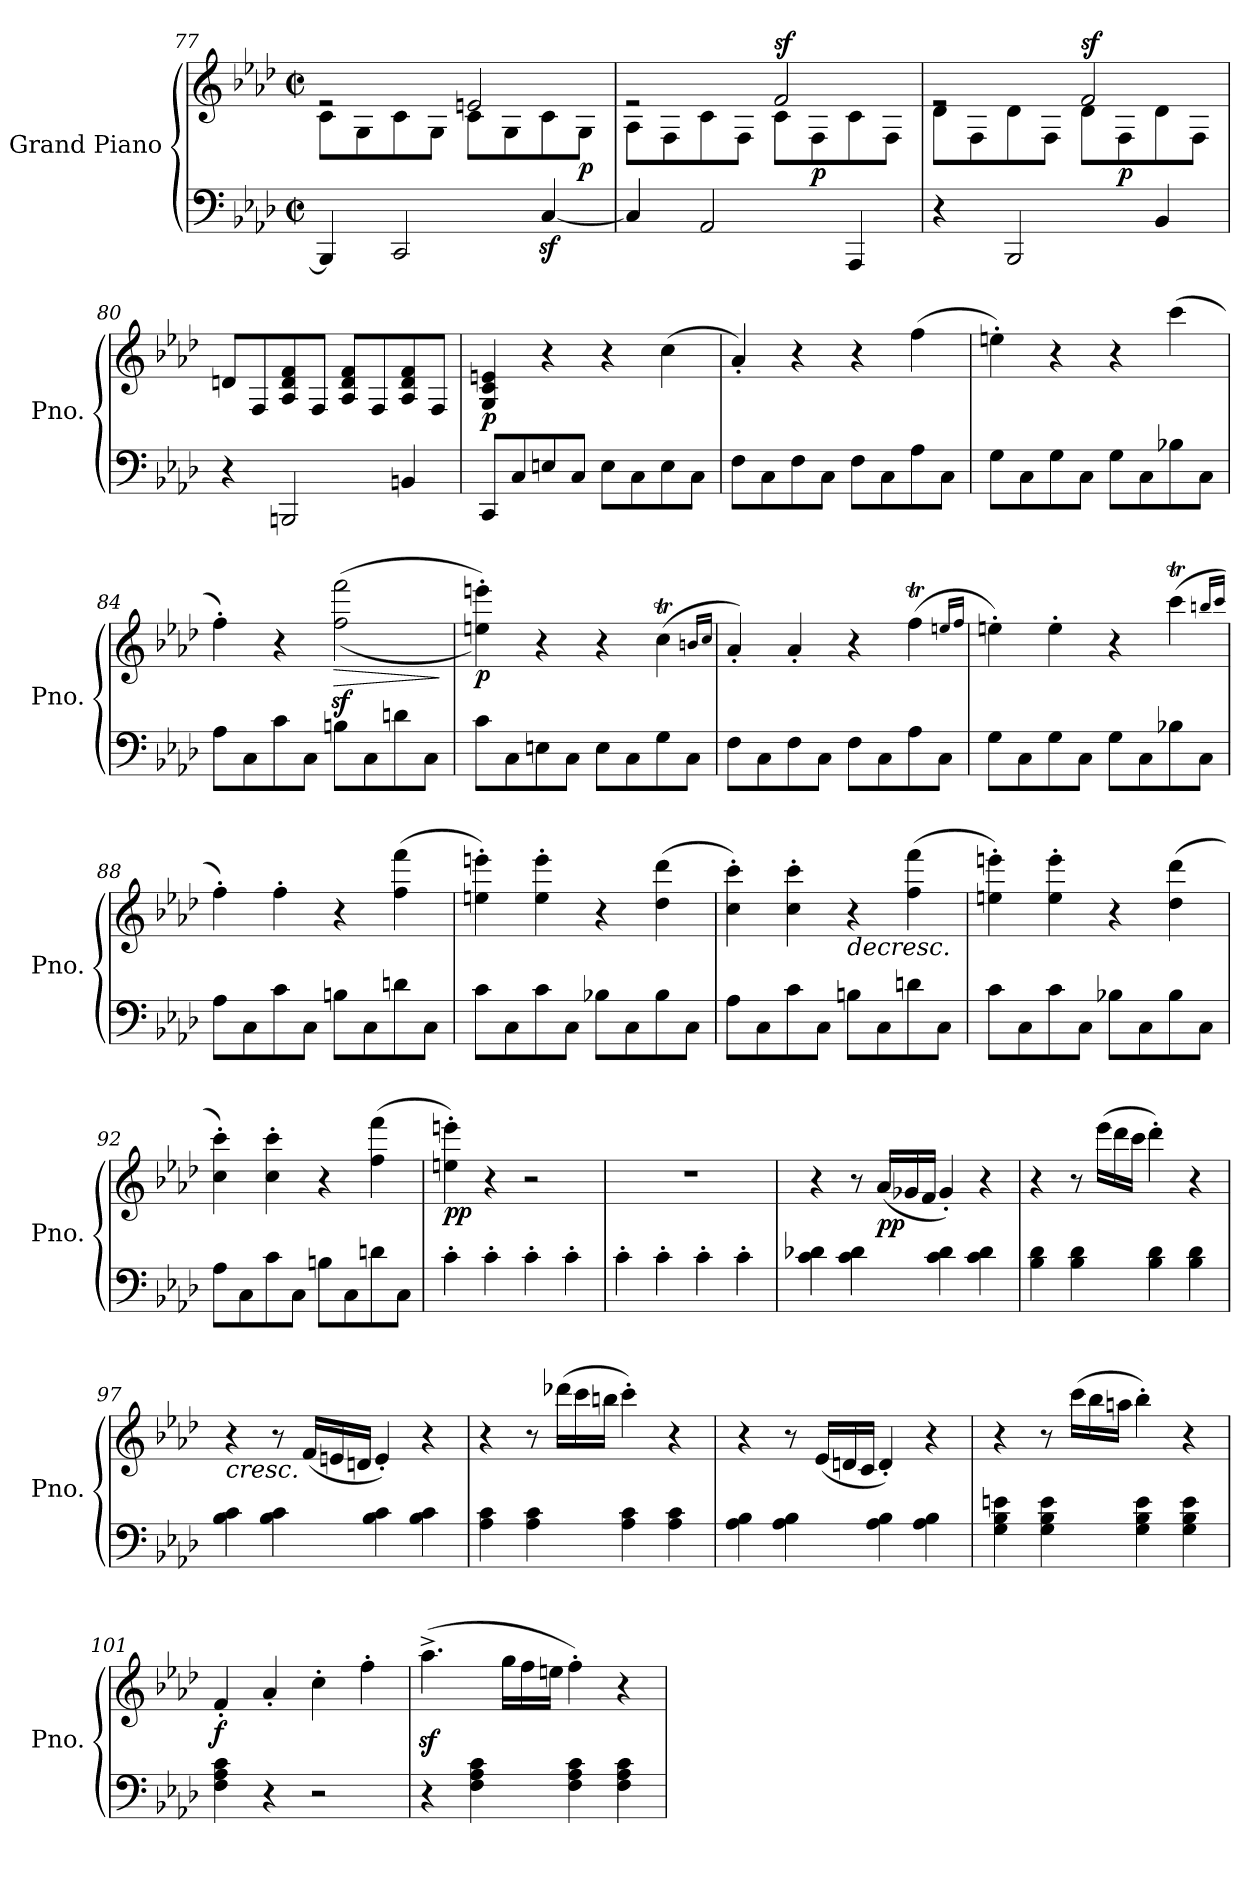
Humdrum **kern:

**kern	**kern	**dynam
*part1	*part1	*part1
*staff2	*staff1	*staff1/2
*I"Grand Piano	*	*
*I'Pno.	*	*
*clefF4	*clefG2	*
*k[b-e-a-d-]	*k[b-e-a-d-]	*
*M2/2	*M2/2	*
*met(c|)	*met(c|)	*
=77	=77	=77
*	*^	*
4BBB-/]	2re	8c\L	.
.	.	8G\	.
2CC/	.	8c\	.
.	.	8G\J	.
.	2en/	8c\L	.
.	.	8G\	.
[4Cz</	.	8c\	.
!	!	!	!LO:DY:b
.	.	8G\J	p
=78	=78	=78	=78
4C/]	2re	8A-\L	.
.	.	8F\	.
2AA-/	.	8c\	.
.	.	8F\J	.
!	!	!	!LO:DY:a
.	2f/	8c\L	sf
!	!	!	!LO:DY:b
.	.	8F\	p
4AAA-/	.	8c\	.
.	.	8F\J	.
!!LO:LB:g=z	!!
=79	=79	=79	=79
4r	2re	8d-\L	.
.	.	8F\	.
2BBB-/	.	8d-\	.
.	.	8F\J	.
!	!	!	!LO:DY:a
.	2f/	8d-\L	sf
!	!	!	!LO:DY:b
.	.	8F\	p
4BB-/	.	8d-\	.
.	.	8F\J	.
*	*v	*v	*
=80	=80	=80
4r	8dn/L	.
.	8F/	.
2BBBn/	8A-/ 8d/ 8f/	.
.	8F/J	.
.	8A-/ 8d/ 8f/L	.
.	8F/	.
4BBn/	8A-/ 8d/ 8f/	.
.	8F/J	.
=81	=81	=81
!	!	!LO:DY:b
8CC/L	4G/ 4c/ 4en/	p
8C/	.	.
8En/	4r	.
8C/J	.	.
8E\L	4r	.
8C\	.	.
8E\	(>4cc\	.
8C\J	.	.
=82	=82	=82
8F\L	4a-'/)	.
8C\	.	.
8F\	4r	.
8C\J	.	.
8F\L	4r	.
8C\	.	.
8A-\	(>4ff\	.
8C\J	.	.
=83	=83	=83
8G\L	4een'\)	.
8C\	.	.
8G\	4r	.
8C\J	.	.
8G\L	4r	.
8C\	.	.
8B-X\	(>4ccc\	.
8C\J	.	.
!!LO:LB:g=z
=84	=84	=84
8A-\L	4ff'\)	.
8C\	.	.
8c\	4r	.
8C\J	.	.
!	!	!LO:HP:b
8Bn\L	(>(<2ff\z< 2fff\z<	>
8C\	.	.
8dn\	.	.
8C\J	.	.
.	.	]
=85	=85	=85
!	!	!LO:DY:b
8c\L	4een\' 4eeen\'))	p
8C\	.	.
8En\	4r	.
8C\J	.	.
8E\L	4r	.
8C\	.	.
8G\	(>4cct\	.
8C\J	.	.
.	16qbn/LL	.
.	16qcc/JJ	.
=86	=86	=86
8F\L	4a-'/)	.
8C\	.	.
8F\	4a-'/	.
8C\J	.	.
8F\L	4r	.
8C\	.	.
8A-\	(>4ffT\	.
8C\J	.	.
.	16qeen/LL	.
.	16qff/JJ	.
=87	=87	=87
8G\L	4een'\)	.
8C\	.	.
8G\	4ee'\	.
8C\J	.	.
8G\L	4r	.
8C\	.	.
8B-X\	(>4ccct\	.
8C\J	.	.
.	16qbbn/LL	.
.	16qccc/JJ	.
=88	=88	=88
8A-\L	4ff'\)	.
8C\	.	.
8c\	4ff'\	.
8C\J	.	.
8Bn\L	4r	.
8C\	.	.
8dn\	(>4ff\ 4fff\	.
8C\J	.	.
!!LO:LB:g=z
=89	=89	=89
8c\L	4een\' 4eeen\')	.
8C\	.	.
8c\	4ee\' 4eee\'	.
8C\J	.	.
8B-X\L	4r	.
8C\	.	.
8B-\	(>4dd-\ 4ddd-\	.
8C\J	.	.
=90	=90	=90
8A-\L	4cc\' 4ccc\')	.
8C\	.	.
8c\	4cc\' 4ccc\'	.
8C\J	.	.
!	!LO:TX:b:i:t=decresc.	!
8Bn\L	4r	.
8C\	.	.
8dn\	(>4ff\ 4fff\	.
8C\J	.	.
=91	=91	=91
8c\L	4een\' 4eeen\')	.
8C\	.	.
8c\	4ee\' 4eee\'	.
8C\J	.	.
8B-X\L	4r	.
8C\	.	.
8B-\	(>4dd-\ 4ddd-\	.
8C\J	.	.
=92	=92	=92
8A-\L	4cc\' 4ccc\')	.
8C\	.	.
8c\	4cc\' 4ccc\'	.
8C\J	.	.
8Bn\L	4r	.
8C\	.	.
8dn\	(>4ff\ 4fff\	.
8C\J	.	.
=93	=93	=93
!	!	!LO:DY:b
4c'\	4een\' 4eeen\')	pp
4c'\	4r	.
4c'\	2r	.
4c'\	.	.
=94	=94	=94
4c'\	1r	.
4c'\	.	.
4c'\	.	.
4c'\	.	.
!!LO:PB:g=z
=95	=95	=95
4c\ 4d-X\	4r	.
4c\ 4d-\	8r	.
*	*Xtuplet	*
!	!	!LO:DY:b
.	(<24a-/LL	pp
.	24g-X/	.
.	24f/JJ	.
4c\ 4d-\	4g-'/)	.
4c\ 4d-\	4r	.
=96	=96	=96
4B-\ 4d-\	4r	.
4B-\ 4d-\	8r	.
.	(>24eee-\LL	.
.	24ddd-\	.
.	24ccc\JJ	.
4B-\ 4d-\	4ddd-'\)	.
4B-\ 4d-\	4r	.
=97	=97	=97
!	!LO:TX:b:i:t=cresc.	!
4B-\ 4c\	4r	.
4B-\ 4c\	8r	.
.	(<24f/LL	.
.	24en/	.
.	24dn/JJ	.
4B-\ 4c\	4e'/)	.
4B-\ 4c\	4r	.
=98	=98	=98
4A-\ 4c\	4r	.
4A-\ 4c\	8r	.
.	(>24ddd-X\LL	.
.	24ccc\	.
.	24bbn\JJ	.
4A-\ 4c\	4ccc'\)	.
4A-\ 4c\	4r	.
!!LO:LB:g=z
=99	=99	=99
4A-\ 4B-\	4r	.
4A-\ 4B-\	8r	.
.	(<24e-/LL	.
.	24dn/	.
.	24c/JJ	.
4A-\ 4B-\	4d'/)	.
4A-\ 4B-\	4r	.
=100	=100	=100
4G\ 4B-\ 4en\	4r	.
4G\ 4B-\ 4e\	8r	.
.	(>24ccc\LL	.
.	24bb-\	.
.	24aan\JJ	.
4G\ 4B-\ 4e\	4bb-'\)	.
4G\ 4B-\ 4e\	4r	.
=101	=101	=101
!	!	!LO:DY:b
4F\ 4A-\ 4c\	4f'/	f
4r	4a-'/	.
2r	4cc'\	.
.	4ff'\	.
=102	=102	=102
4r	(>4.aa-z<^\	.
4F\ 4A-\ 4c\	.	.
.	24gg\LL	.
.	24ff\	.
.	24een\JJ	.
4F\ 4A-\ 4c\	4ff'\)	.
4F\ 4A-\ 4c\	4r	.
=	=	=
*-	*-	*-
